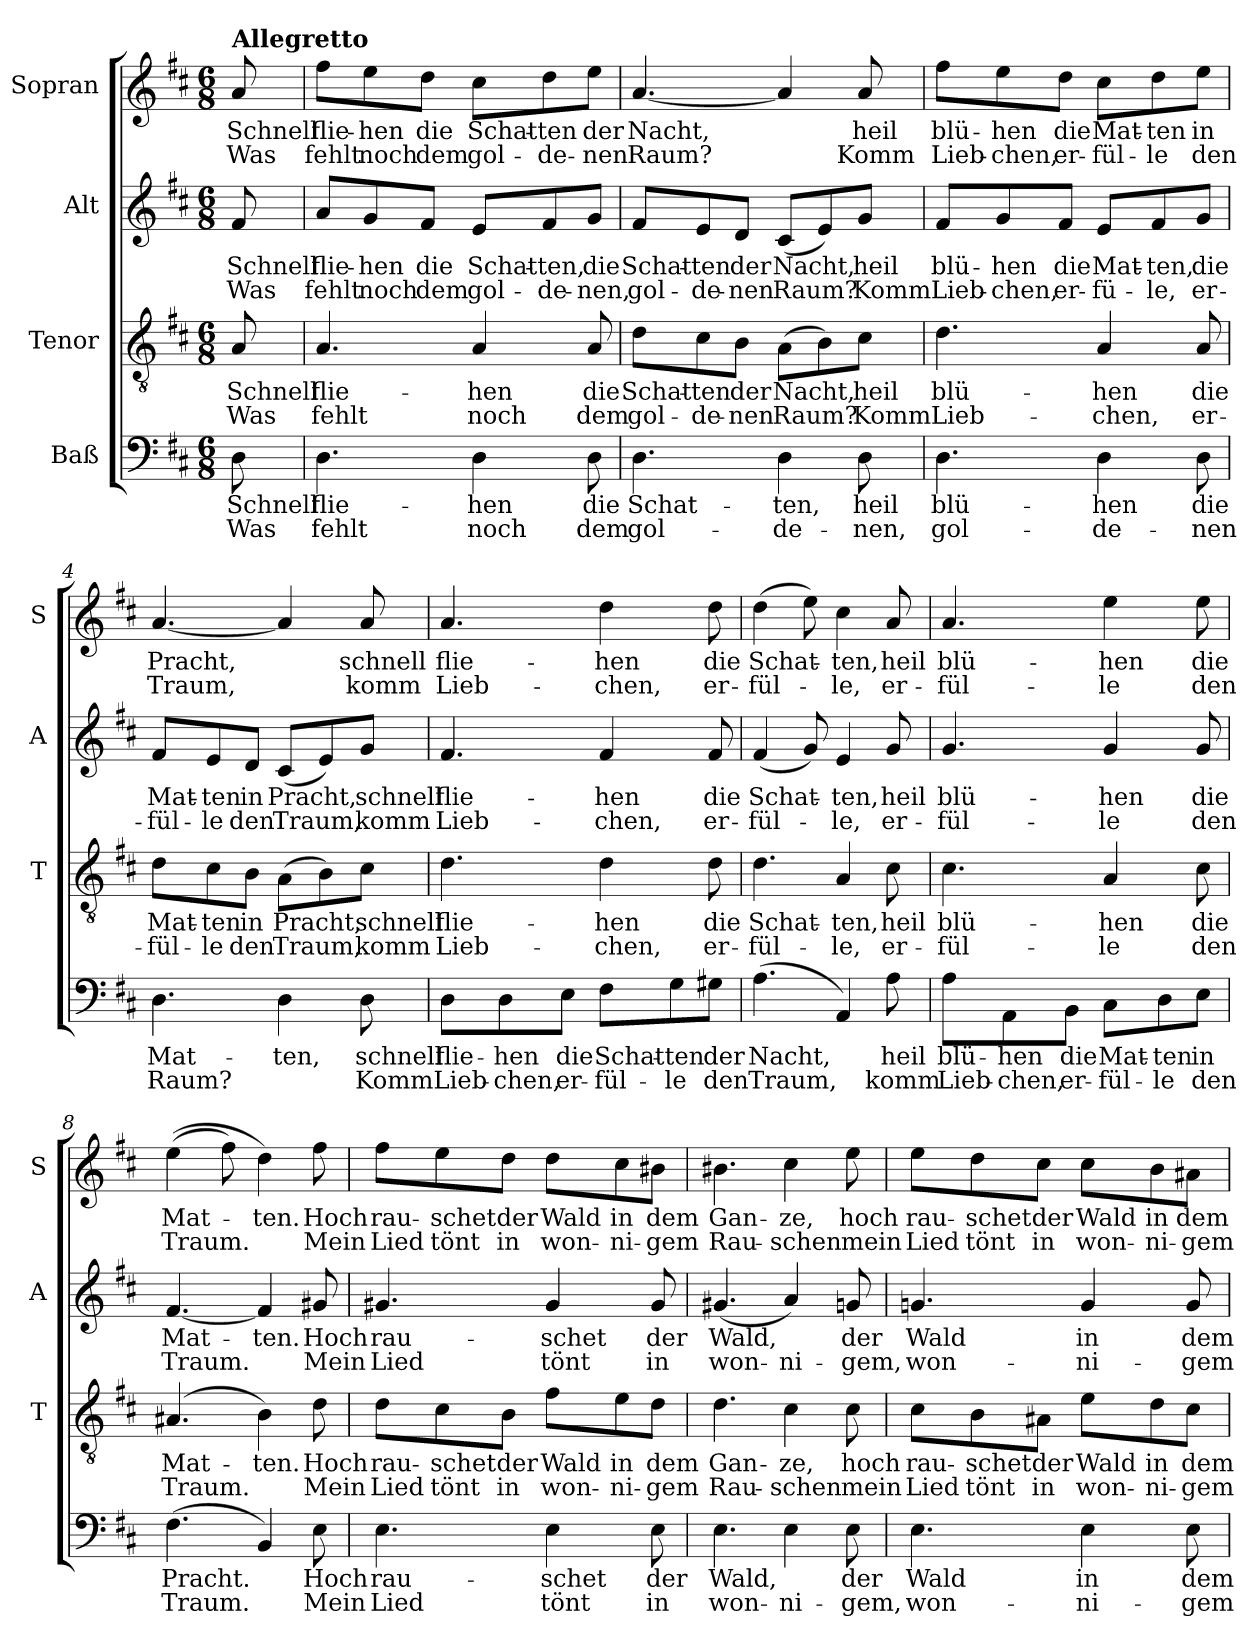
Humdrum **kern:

**kern	**text	**text	**kern	**text	**text	**kern	**text	**text	**kern	**text	**text
*part4	*part4	*part4	*part3	*part3	*part3	*part2	*part2	*part2	*part1	*part1	*part1
*staff4	*staff4	*staff4	*staff3	*staff3	*staff3	*staff2	*staff2	*staff2	*staff1	*staff1	*staff1
*I"Baß	*	*	*I"Tenor	*	*	*I"Alt	*	*	*I"Sopran	*	*
*	*	*	*I'T	*	*	*I'A	*	*	*I'S	*	*
*clefF4	*	*	*clefGv2	*	*	*clefG2	*	*	*clefG2	*	*
*k[f#c#]	*	*	*k[f#c#]	*	*	*k[f#c#]	*	*	*k[f#c#]	*	*
*D:	*	*	*D:	*	*	*D:	*	*	*D:	*	*
*M6/8	*	*	*M6/8	*	*	*M6/8	*	*	*M6/8	*	*
=	=	=	=	=	=	=	=	=	=	=	=
!	!	!	!	!	!	!	!	!	!LO:TX:a:B:t=Allegretto	!	!
8D	Schnell	Was	8A	Schnell	Was	8f#	Schnell	Was	8a	Schnell	Was
=1	=1	=1	=1	=1	=1	=1	=1	=1	=1	=1	=1
4.D	flie-	fehlt	4.A	flie-	fehlt	8a/L	flie-	fehlt	8ff#\L	flie-	fehlt
.	.	.	.	.	.	8g/	-hen	noch	8ee\	-hen	noch
.	.	.	.	.	.	8f#/J	die	dem	8dd\J	die	dem
4D	-hen	noch	4A	-hen	noch	8e/L	Schat-	gol-	8cc#\L	Schat-	gol-
.	.	.	.	.	.	8f#/	-ten,	-de-	8dd\	-ten	-de-
8D	die	dem	8A	die	dem	8g/J	die	-nen,	8ee\J	der	-nen
=2	=2	=2	=2	=2	=2	=2	=2	=2	=2	=2	=2
4.D	Schat-	gol-	8d\L	Schat-	gol-	8f#/L	Schat-	gol-	[4.a	Nacht,	Raum?
.	.	.	8c#\	-ten	-de-	8e/	-ten	-de-	.	.	.
.	.	.	8B\J	der	-nen	8d/J	der	-nen	.	.	.
4D	-ten,	-de-	(8A\L	Nacht,	Raum?	(8c#/L	Nacht,	Raum?	4a]	.	.
.	.	.	8B\)	.	.	8e/)	.	.	.	.	.
8D	heil	-nen,	8c#\J	heil	Komm	8g/J	heil	Komm	8a	heil	Komm
=3	=3	=3	=3	=3	=3	=3	=3	=3	=3	=3	=3
4.D	blü-	gol-	4.d	blü-	Lieb-	8f#/L	blü-	Lieb-	8ff#\L	blü-	Lieb-
.	.	.	.	.	.	8g/	-hen	-chen,	8ee\	-hen	-chen,
.	.	.	.	.	.	8f#/J	die	er-	8dd\J	die	er-
4D	-hen	-de-	4A	-hen	-chen,	8e/L	Mat-	-fü-	8cc#\L	Mat-	-fül-
.	.	.	.	.	.	8f#/	-ten,	-le,	8dd\	-ten	-le
8D	die	-nen	8A	die	er-	8g/J	die	er-	8ee\J	in	den
=4	=4	=4	=4	=4	=4	=4	=4	=4	=4	=4	=4
4.D	Mat-	Raum?	8d\L	Mat-	-fül-	8f#/L	Mat-	-fül-	[4.a	Pracht,	Traum,
.	.	.	8c#\	-ten	-le	8e/	-ten	-le	.	.	.
.	.	.	8B\J	in	den	8d/J	in	den	.	.	.
4D	-ten,	.	(8A\L	Pracht,	Traum,	(8c#/L	Pracht,	Traum,	4a]	.	.
.	.	.	8B\)	.	.	8e/)	.	.	.	.	.
8D	schnell	Komm	8c#\J	schnell	komm	8g/J	schnell	komm	8a	schnell	komm
=5	=5	=5	=5	=5	=5	=5	=5	=5	=5	=5	=5
8D\L	flie-	Lieb-	4.d	flie-	Lieb-	4.f#	flie-	Lieb-	4.a	flie-	Lieb-
8D\	-hen	-chen,	.	.	.	.	.	.	.	.	.
8E\J	die	er-	.	.	.	.	.	.	.	.	.
8F#\L	Schat-	-fül-	4d	-hen	-chen,	4f#	-hen	-chen,	4dd	-hen	-chen,
8G\	-ten	-le	.	.	.	.	.	.	.	.	.
8G#X\J	der	den	8d	die	er-	8f#	die	er-	8dd	die	er-
=6	=6	=6	=6	=6	=6	=6	=6	=6	=6	=6	=6
(4.A	Nacht,	Traum,	4.d	Schat-	-fül-	(4f#	Schat-	-fül-	(4dd	Schat-	-fül-
.	.	.	.	.	.	8g)	.	.	8ee)	.	.
4AA)	.	.	4A	-ten,	-le,	4e	-ten,	-le,	4cc#	-ten,	-le,
8A	heil	komm	8c#	heil	er-	8g	heil	er-	8a	heil	er-
=7	=7	=7	=7	=7	=7	=7	=7	=7	=7	=7	=7
8A\L	blü-	Lieb-	4.c#	blü-	-fül-	4.g	blü-	-fül-	4.a	blü-	-fül-
8AA\	-hen	-chen,	.	.	.	.	.	.	.	.	.
8BB\J	die	er-	.	.	.	.	.	.	.	.	.
8C#\L	Mat-	-fül-	4A	-hen	-le	4g	-hen	-le	4ee	-hen	-le
8D\	-ten	-le	.	.	.	.	.	.	.	.	.
8E\J	in	den	8c#	die	den	8g	die	den	8ee	die	den
=8	=8	=8	=8	=8	=8	=8	=8	=8	=8	=8	=8
(4.F#	Pracht.	Traum.	(4.A#X	Mat-	Traum.	[4.f#	Mat-	Traum.	((4ee	Mat-	Traum.
.	.	.	.	.	.	.	.	.	8ff#)	.	.
4BB)	.	.	4B)	-ten.	.	4f#]	-ten.	.	4dd)	-ten.	.
8E	Hoch	Mein	8d	Hoch	Mein	8g#X	Hoch	Mein	8ff#	Hoch	Mein
=9	=9	=9	=9	=9	=9	=9	=9	=9	=9	=9	=9
4.E	rau-	Lied	8d\L	rau-	Lied	4.g#X	rau-	Lied	8ff#\L	rau-	Lied
.	.	.	8c#\	-schet	tönt	.	.	.	8ee\	-schet	tönt
.	.	.	8B\J	der	in	.	.	.	8dd\J	der	in
4E	-schet	tönt	8f#\L	Wald	won-	4g#	-schet	tönt	8dd\L	Wald	won-
.	.	.	8e\	in	-ni-	.	.	.	8cc#\	in	-ni-
8E	der	in	8d\J	dem	-gem	8g#	der	in	8b#X\J	dem	-gem
=10	=10	=10	=10	=10	=10	=10	=10	=10	=10	=10	=10
4.E	Wald,	won-	4.d	Gan-	Rau-	(4.g#X	Wald,	won-	4.b#X	Gan-	Rau-
4E	.	-ni-	4c#	-ze,	-schen	4a)	.	-ni-	4cc#	-ze,	-schen
8E	der	-gem,	8c#	hoch	mein	8gn	der	-gem,	8ee	hoch	mein
=11	=11	=11	=11	=11	=11	=11	=11	=11	=11	=11	=11
4.E	Wald	won-	8c#\L	rau-	Lied	4.gn	Wald	won-	8ee\L	rau-	Lied
.	.	.	8B\	-schet	tönt	.	.	.	8dd\	-schet	tönt
.	.	.	8A#X\J	der	in	.	.	.	8cc#\J	der	in
4E	in	-ni-	8e\L	Wald	won-	4g	in	-ni-	8cc#\L	Wald	won-
.	.	.	8d\	in	-ni-	.	.	.	8b\	in	-ni-
8E	dem	-gem	8c#\J	dem	-gem	8g	dem	-gem	8a#X\J	dem	-gem
=	=	=	=	=	=	=	=	=	=	=	=
*-	*-	*-	*-	*-	*-	*-	*-	*-	*-	*-	*-
